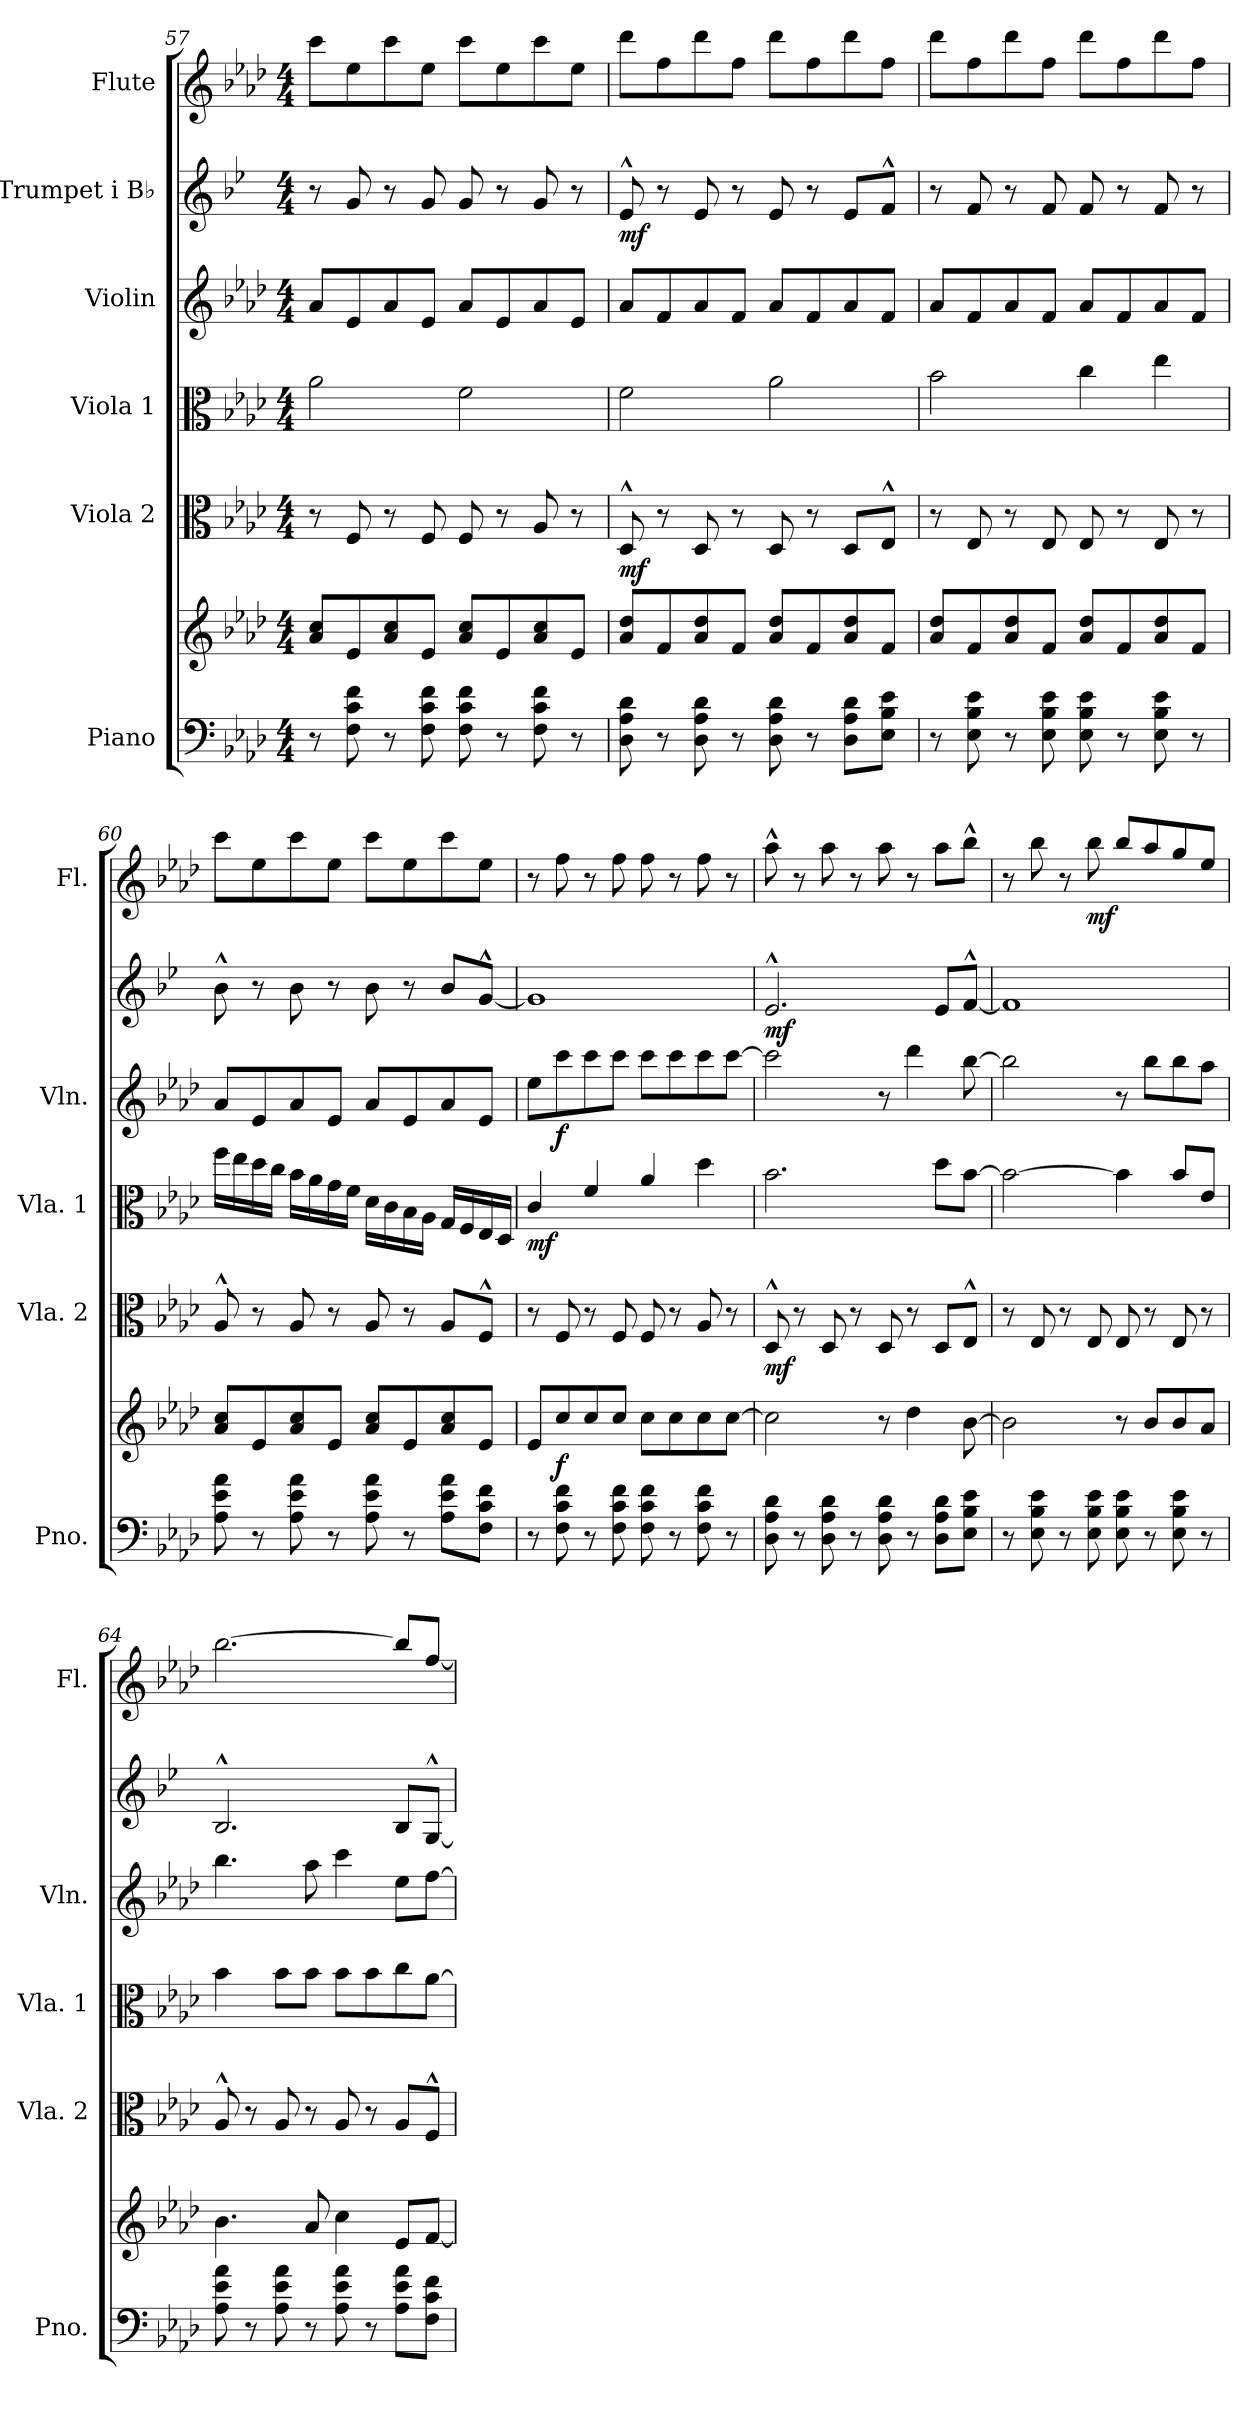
**kern	**kern	**dynam	**kern	**dynam	**kern	**dynam	**kern	**dynam	**kern	**dynam	**kern	**dynam
*part6	*part6	*part6	*part5	*part5	*part4	*part4	*part3	*part3	*part2	*part2	*part1	*part1
*staff7	*staff6	*staff6/7	*staff5	*staff5	*staff4	*staff4	*staff3	*staff3	*staff2	*staff2	*staff1	*staff1
*I"Piano	*	*	*I"Viola 2	*	*I"Viola 1	*	*I"Violin	*	*I"Trumpet i B♭	*	*I"Flute	*
*I'Pno.	*	*	*I'Vla. 2	*	*I'Vla. 1	*	*I'Vln.	*	*	*	*I'Fl.	*
*clefF4	*clefG2	*	*clefC3	*	*clefC3	*	*clefG2	*	*clefG2	*	*clefG2	*
*	*	*	*	*	*	*	*	*	*ITrd1c2	*	*	*
*k[b-e-a-d-]	*k[b-e-a-d-]	*	*k[b-e-a-d-]	*	*k[b-e-a-d-]	*	*k[b-e-a-d-]	*	*k[b-e-a-d-]	*	*k[b-e-a-d-]	*
*M4/4	*M4/4	*	*M4/4	*	*M4/4	*	*M4/4	*	*M4/4	*	*M4/4	*
=57	=57	=57	=57	=57	=57	=57	=57	=57	=57	=57	=57	=57
8r	8a-/ 8cc/L	.	8r	.	2a-\	.	8a-/L	.	8r	.	8ccc\L	.
8F\ 8c\ 8f\	8e-/	.	8F/	.	.	.	8e-/	.	8f/	.	8ee-\	.
8r	8a-/ 8cc/	.	8r	.	.	.	8a-/	.	8r	.	8ccc\	.
8F\ 8c\ 8f\	8e-/J	.	8F/	.	.	.	8e-/J	.	8f/	.	8ee-\J	.
8F\ 8c\ 8f\	8a-/ 8cc/L	.	8F/	.	2f\	.	8a-/L	.	8f/	.	8ccc\L	.
8r	8e-/	.	8r	.	.	.	8e-/	.	8r	.	8ee-\	.
8F\ 8c\ 8f\	8a-/ 8cc/	.	8A-/	.	.	.	8a-/	.	8f/	.	8ccc\	.
8r	8e-/J	.	8r	.	.	.	8e-/J	.	8r	.	8ee-\J	.
=58	=58	=58	=58	=58	=58	=58	=58	=58	=58	=58	=58	=58
!	!	!	!	!LO:DY:b	!	!	!	!	!	!LO:DY:b	!	!
8D-\ 8A-\ 8d-\	8a-/ 8dd-/L	.	8D-^^/	mf	2f\	.	8a-/L	.	8d-^^/	mf	8ddd-\L	.
8r	8f/	.	8r	.	.	.	8f/	.	8r	.	8ff\	.
8D-\ 8A-\ 8d-\	8a-/ 8dd-/	.	8D-/	.	.	.	8a-/	.	8d-/	.	8ddd-\	.
8r	8f/J	.	8r	.	.	.	8f/J	.	8r	.	8ff\J	.
8D-\ 8A-\ 8d-\	8a-/ 8dd-/L	.	8D-/	.	2a-\	.	8a-/L	.	8d-/	.	8ddd-\L	.
8r	8f/	.	8r	.	.	.	8f/	.	8r	.	8ff\	.
8D-\ 8A-\ 8d-\L	8a-/ 8dd-/	.	8D-/L	.	.	.	8a-/	.	8d-/L	.	8ddd-\	.
8E-\ 8B-\ 8e-\J	8f/J	.	8E-^^/J	.	.	.	8f/J	.	8e-^^/J	.	8ff\J	.
=59	=59	=59	=59	=59	=59	=59	=59	=59	=59	=59	=59	=59
8r	8a-/ 8dd-/L	.	8r	.	2b-\	.	8a-/L	.	8r	.	8ddd-\L	.
8E-\ 8B-\ 8e-\	8f/	.	8E-/	.	.	.	8f/	.	8e-/	.	8ff\	.
8r	8a-/ 8dd-/	.	8r	.	.	.	8a-/	.	8r	.	8ddd-\	.
8E-\ 8B-\ 8e-\	8f/J	.	8E-/	.	.	.	8f/J	.	8e-/	.	8ff\J	.
8E-\ 8B-\ 8e-\	8a-/ 8dd-/L	.	8E-/	.	4cc\	.	8a-/L	.	8e-/	.	8ddd-\L	.
8r	8f/	.	8r	.	.	.	8f/	.	8r	.	8ff\	.
8E-\ 8B-\ 8e-\	8a-/ 8dd-/	.	8E-/	.	4ee-\	.	8a-/	.	8e-/	.	8ddd-\	.
8r	8f/J	.	8r	.	.	.	8f/J	.	8r	.	8ff\J	.
!!LO:PB:g=z
=60	=60	=60	=60	=60	=60	=60	=60	=60	=60	=60	=60	=60
8A-\ 8e-\ 8a-\	8a-/ 8cc/L	.	8A-^^/	.	16ff\LL	.	8a-/L	.	8a-^^\	.	8ccc\L	.
.	.	.	.	.	16ee-\	.	.	.	.	.	.	.
8r	8e-/	.	8r	.	16dd-\	.	8e-/	.	8r	.	8ee-\	.
.	.	.	.	.	16cc\JJ	.	.	.	.	.	.	.
8A-\ 8e-\ 8a-\	8a-/ 8cc/	.	8A-/	.	16b-\LL	.	8a-/	.	8a-\	.	8ccc\	.
.	.	.	.	.	16a-\	.	.	.	.	.	.	.
8r	8e-/J	.	8r	.	16g\	.	8e-/J	.	8r	.	8ee-\J	.
.	.	.	.	.	16f\JJ	.	.	.	.	.	.	.
8A-\ 8e-\ 8a-\	8a-/ 8cc/L	.	8A-/	.	16d-\LL	.	8a-/L	.	8a-\	.	8ccc\L	.
.	.	.	.	.	16c\	.	.	.	.	.	.	.
8r	8e-/	.	8r	.	16B-\	.	8e-/	.	8r	.	8ee-\	.
.	.	.	.	.	16A-\JJ	.	.	.	.	.	.	.
8A-\ 8e-\ 8a-\L	8a-/ 8cc/	.	8A-/L	.	16G/LL	.	8a-/	.	8a-/L	.	8ccc\	.
.	.	.	.	.	16F/	.	.	.	.	.	.	.
8F\ 8c\ 8f\J	8e-/J	.	8F^^/J	.	16E-/	.	8e-/J	.	[8f^^/J	.	8ee-\J	.
.	.	.	.	.	16D-/JJ	.	.	.	.	.	.	.
=61	=61	=61	=61	=61	=61	=61	=61	=61	=61	=61	=61	=61
!	!	!	!	!	!	!LO:DY:b	!	!	!	!	!	!
8r	8e-/L	.	8r	.	4c/	mf	8ee-\L	.	1f]	.	8r	.
!	!	!LO:DY:b	!	!	!	!	!	!LO:DY:b	!	!	!	!
8F\ 8c\ 8f\	8cc/	f	8F/	.	.	.	8ccc\	f	.	.	8ff\	.
8r	8cc/	.	8r	.	4f/	.	8ccc\	.	.	.	8r	.
8F\ 8c\ 8f\	8cc/J	.	8F/	.	.	.	8ccc\J	.	.	.	8ff\	.
8F\ 8c\ 8f\	8cc\L	.	8F/	.	4a-/	.	8ccc\L	.	.	.	8ff\	.
8r	8cc\	.	8r	.	.	.	8ccc\	.	.	.	8r	.
8F\ 8c\ 8f\	8cc\	.	8A-/	.	4dd-\	.	8ccc\	.	.	.	8ff\	.
8r	[8cc\J	.	8r	.	.	.	[8ccc\J	.	.	.	8r	.
=62	=62	=62	=62	=62	=62	=62	=62	=62	=62	=62	=62	=62
!	!	!	!	!LO:DY:b	!	!	!	!	!	!LO:DY:b	!	!
8D-\ 8A-\ 8d-\	2cc\]	.	8D-^^/	mf	2.b-\	.	2ccc\]	.	2.d-^^/	mf	8aa-^^\	.
8r	.	.	8r	.	.	.	.	.	.	.	8r	.
8D-\ 8A-\ 8d-\	.	.	8D-/	.	.	.	.	.	.	.	8aa-\	.
8r	.	.	8r	.	.	.	.	.	.	.	8r	.
8D-\ 8A-\ 8d-\	8r	.	8D-/	.	.	.	8r	.	.	.	8aa-\	.
8r	4dd-\	.	8r	.	.	.	4ddd-\	.	.	.	8r	.
8D-\ 8A-\ 8d-\L	.	.	8D-/L	.	8dd-\L	.	.	.	8d-/L	.	8aa-\L	.
8E-\ 8B-\ 8e-\J	[8b-\	.	8E-^^/J	.	[8b-\J	.	[8bb-\	.	[8e-^^/J	.	8bb-^^\J	.
=63	=63	=63	=63	=63	=63	=63	=63	=63	=63	=63	=63	=63
8r	2b-\]	.	8r	.	2b-\_	.	2bb-\]	.	1e-]	.	8r	.
8E-\ 8B-\ 8e-\	.	.	8E-/	.	.	.	.	.	.	.	8bb-\	.
8r	.	.	8r	.	.	.	.	.	.	.	8r	.
!	!	!	!	!	!	!	!	!	!	!	!	!LO:DY:b
8E-\ 8B-\ 8e-\	.	.	8E-/	.	.	.	.	.	.	.	8bb-\	mf
8E-\ 8B-\ 8e-\	8r	.	8E-/	.	4b-\]	.	8r	.	.	.	8bb-/L	.
8r	8b-/L	.	8r	.	.	.	8bb-\L	.	.	.	8aa-/	.
8E-\ 8B-\ 8e-\	8b-/	.	8E-/	.	8b-/L	.	8bb-\	.	.	.	8gg/	.
8r	8a-/J	.	8r	.	8e-/J	.	8aa-\J	.	.	.	8ee-/J	.
=64	=64	=64	=64	=64	=64	=64	=64	=64	=64	=64	=64	=64
8A-\ 8e-\ 8a-\	4.b-\	.	8A-^^/	.	4b-\	.	4.bb-\	.	2.A-^^/	.	[2.bb-\	.
8r	.	.	8r	.	.	.	.	.	.	.	.	.
8A-\ 8e-\ 8a-\	.	.	8A-/	.	8b-\L	.	.	.	.	.	.	.
8r	8a-/	.	8r	.	8b-\J	.	8aa-\	.	.	.	.	.
8A-\ 8e-\ 8a-\	4cc\	.	8A-/	.	8b-\L	.	4ccc\	.	.	.	.	.
8r	.	.	8r	.	8b-\	.	.	.	.	.	.	.
8A-\ 8e-\ 8a-\L	8e-/L	.	8A-/L	.	8cc\	.	8ee-\L	.	8A-/L	.	8bb-/L]	.
8F\ 8c\ 8f\J	[8f/J	.	8F^^/J	.	[8a-\J	.	[8ff\J	.	[8F^^/J	.	[8ff/J	.
=	=	=	=	=	=	=	=	=	=	=	=	=
*-	*-	*-	*-	*-	*-	*-	*-	*-	*-	*-	*-	*-
